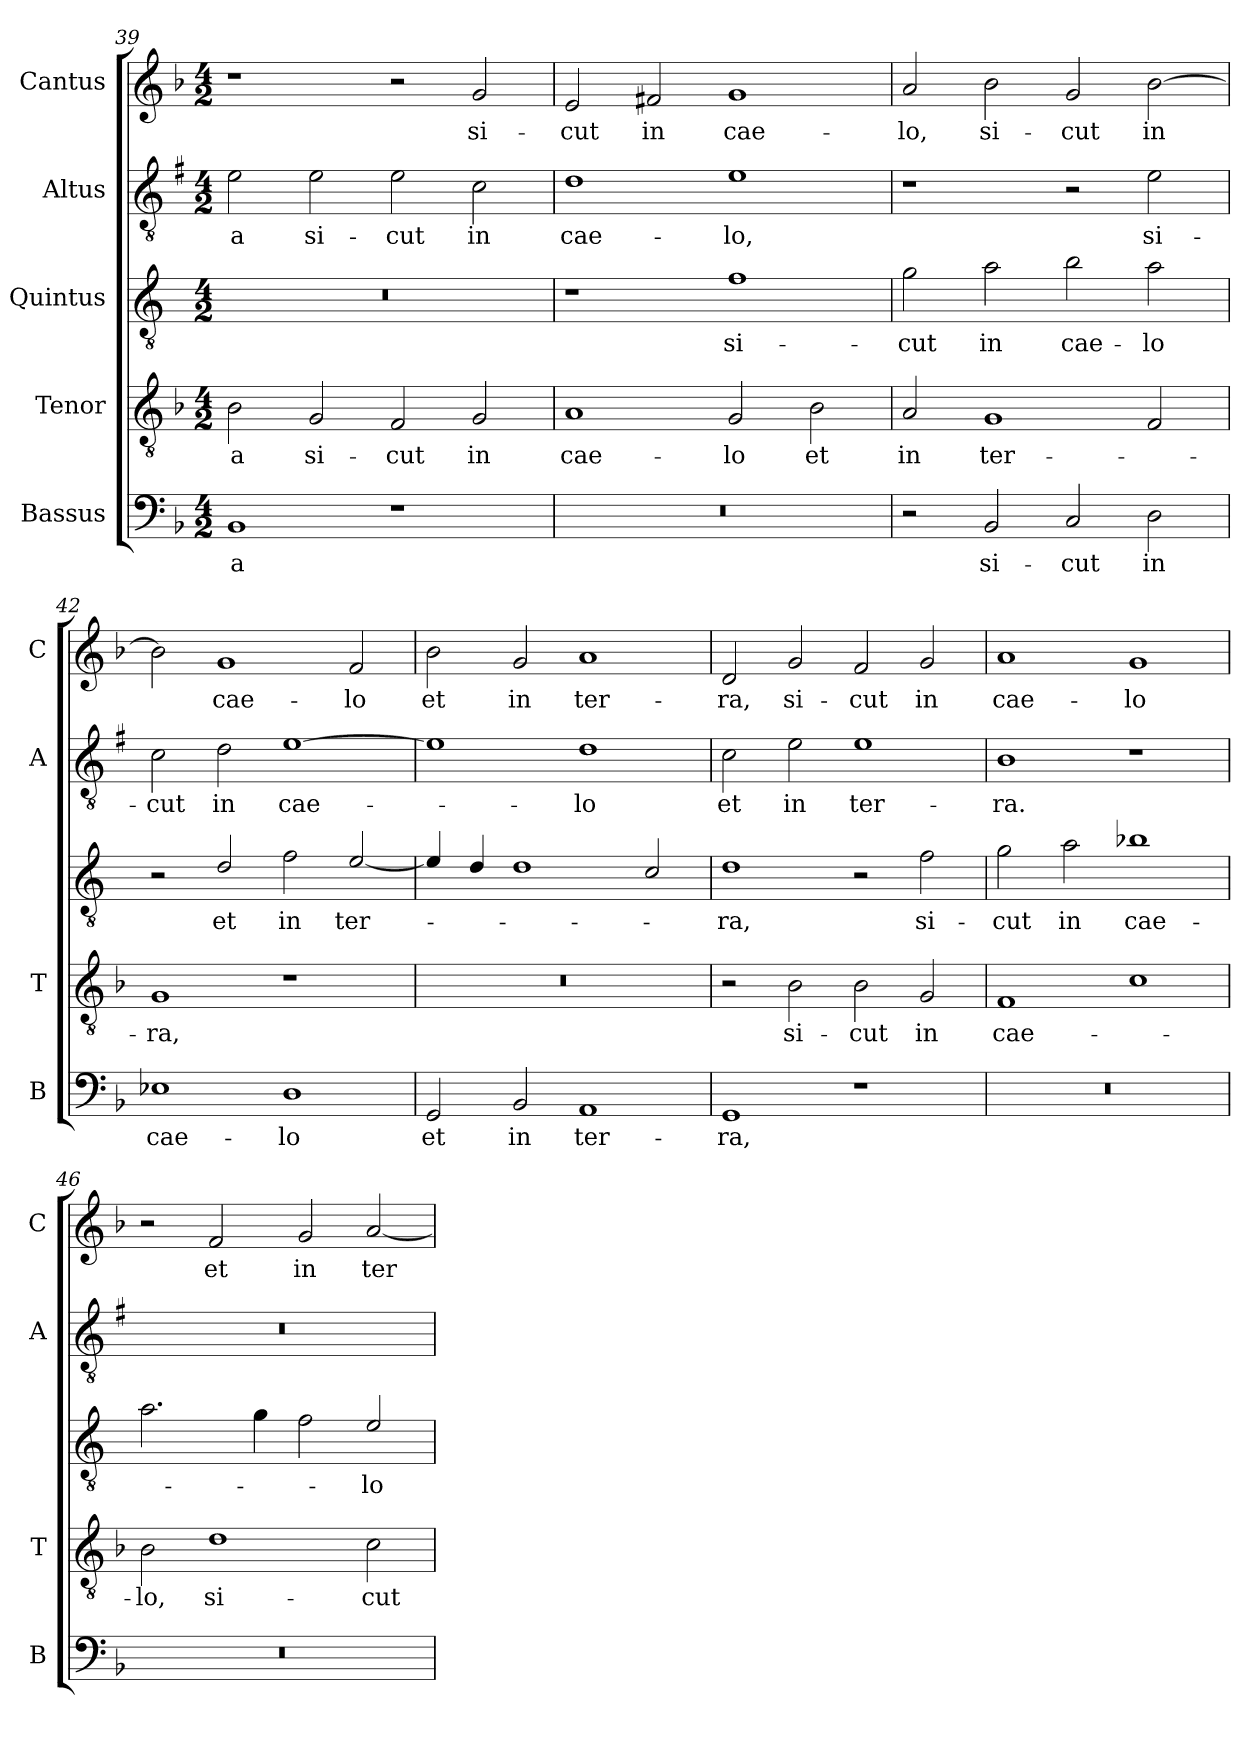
**kern	**text	**kern	**text	**kern	**text	**kern	**text	**kern	**text
*part5	*part5	*part4	*part4	*part3	*part3	*part2	*part2	*part1	*part1
*staff5	*staff5	*staff4	*staff4	*staff3	*staff3	*staff2	*staff2	*staff1	*staff1
*I"Bassus	*	*I"Tenor	*	*I"Quintus	*	*I"Altus	*	*I"Cantus	*
*I'B	*	*I'T	*	*	*	*I'A	*	*I'C	*
*clefF4	*	*clefGv2	*	*clefGv2	*	*clefGv2	*	*clefG2	*
*	*	*	*	*ITrd4c7	*	*ITrd1c2	*	*	*
*k[b-]	*	*k[b-]	*	*k[b-]	*	*k[b-]	*	*k[b-]	*
*F:	*	*F:	*	*F:	*	*F:	*	*F:	*
*M4/2	*	*M4/2	*	*M4/2	*	*M4/2	*	*M4/2	*
=39	=39	=39	=39	=39	=39	=39	=39	=39	=39
!	!LO:LY:b	!	!LO:LY:b	!	!	!	!LO:LY:b	!	!
1BB-	-a	2B-\	-a	0r	.	2d\	-a	1r	.
!	!	!	!LO:LY:b	!	!	!	!LO:LY:b	!	!
.	.	2G/	si-	.	.	2d\	si-	.	.
!	!	!	!LO:LY:b	!	!	!	!LO:LY:b	!	!
1r	.	2F/	-cut	.	.	2d\	-cut	2r	.
!	!	!	!LO:LY:b	!	!	!	!LO:LY:b	!	!LO:LY:b
.	.	2G/	in	.	.	2B-\	in	2g/	si-
=40	=40	=40	=40	=40	=40	=40	=40	=40	=40
!	!	!	!LO:LY:b	!	!	!	!LO:LY:b	!	!LO:LY:b
0r	.	1A	cae-	1r	.	1c	cae-	2e/	-cut
!	!	!	!	!	!	!	!	!	!LO:LY:b
.	.	.	.	.	.	.	.	2f#X/	in
!	!	!	!LO:LY:b	!	!LO:LY:b	!	!LO:LY:b	!	!LO:LY:b
.	.	2G/	-lo	1B-	si-	1d	-lo,	1g	cae-
!	!	!	!LO:LY:b	!	!	!	!	!	!
.	.	2B-\	et	.	.	.	.	.	.
=41	=41	=41	=41	=41	=41	=41	=41	=41	=41
!	!	!	!LO:LY:b	!	!LO:LY:b	!	!	!	!LO:LY:b
2r	.	2A/	in	2c\	-cut	1r	.	2a/	-lo,
!	!LO:LY:b	!	!LO:LY:b	!	!LO:LY:b	!	!	!	!LO:LY:b
2BB-/	si-	1G	ter-	2d\	in	.	.	2b-\	si-
!	!LO:LY:b	!	!	!	!LO:LY:b	!	!	!	!LO:LY:b
2C/	-cut	.	.	2e\	cae-	2r	.	2g/	-cut
!	!LO:LY:b	!	!	!	!LO:LY:b	!	!LO:LY:b	!	!LO:LY:b
2D\	in	2F/	.	2d\	-lo	2d\	si-	[2b-\	in
!!LO:LB:g=z
=42	=42	=42	=42	=42	=42	=42	=42	=42	=42
!	!LO:LY:b	!	!LO:LY:b	!	!	!	!LO:LY:b	!	!
1E-X	cae-	1G	-ra,	2r	.	2B-\	-cut	2b-\]	.
!	!	!	!	!	!LO:LY:b	!	!LO:LY:b	!	!LO:LY:b
.	.	.	.	2G/	et	2c\	in	1g	cae-
!	!LO:LY:b	!	!	!	!LO:LY:b	!	!LO:LY:b	!	!
1D	-lo	1r	.	2B-\	in	[1d	cae-	.	.
!	!	!	!	!	!LO:LY:b	!	!	!	!LO:LY:b
.	.	.	.	[2A/	ter-	.	.	2f/	-lo
=43	=43	=43	=43	=43	=43	=43	=43	=43	=43
!	!LO:LY:b	!	!	!	!	!	!	!	!LO:LY:b
2GG/	et	0r	.	4A/]	.	1d]	.	2b-\	et
.	.	.	.	4G/	.	.	.	.	.
!	!LO:LY:b	!	!	!	!	!	!	!	!LO:LY:b
2BB-/	in	.	.	1G	.	.	.	2g/	in
!	!LO:LY:b	!	!	!	!	!	!LO:LY:b	!	!LO:LY:b
1AA	ter-	.	.	.	.	1c	-lo	1a	ter-
.	.	.	.	2F/	.	.	.	.	.
=44	=44	=44	=44	=44	=44	=44	=44	=44	=44
!	!LO:LY:b	!	!	!	!LO:LY:b	!	!LO:LY:b	!	!LO:LY:b
1GG	-ra,	2r	.	1G	-ra,	2B-\	et	2d/	-ra,
!	!	!	!LO:LY:b	!	!	!	!LO:LY:b	!	!LO:LY:b
.	.	2B-\	si-	.	.	2d\	in	2g/	si-
!	!	!	!LO:LY:b	!	!	!	!LO:LY:b	!	!LO:LY:b
1r	.	2B-\	-cut	2r	.	1d	ter-	2f/	-cut
!	!	!	!LO:LY:b	!	!LO:LY:b	!	!	!	!LO:LY:b
.	.	2G/	in	2B-\	si-	.	.	2g/	in
=45	=45	=45	=45	=45	=45	=45	=45	=45	=45
!	!	!	!LO:LY:b	!	!LO:LY:b	!	!LO:LY:b	!	!LO:LY:b
0r	.	1F	cae-	2c\	-cut	1A	-ra.	1a	cae-
!	!	!	!	!	!LO:LY:b	!	!	!	!
.	.	.	.	2d\	in	.	.	.	.
!	!	!	!	!	!LO:LY:b	!	!	!	!LO:LY:b
.	.	1c	.	1e-X	cae-	1r	.	1g	-lo
=46	=46	=46	=46	=46	=46	=46	=46	=46	=46
!	!	!	!LO:LY:b	!	!	!	!	!	!
0r	.	2B-\	-lo,	2.d\	.	0r	.	2r	.
!	!	!	!LO:LY:b	!	!	!	!	!	!LO:LY:b
.	.	1d	si-	.	.	.	.	2f/	et
.	.	.	.	4c\	.	.	.	.	.
!	!	!	!	!	!	!	!	!	!LO:LY:b
.	.	.	.	2B-\	.	.	.	2g/	in
!	!	!	!LO:LY:b	!	!LO:LY:b	!	!	!	!LO:LY:b
.	.	2c\	-cut	2A/	-lo	.	.	[2a/	ter-
=	=	=	=	=	=	=	=	=	=
*-	*-	*-	*-	*-	*-	*-	*-	*-	*-
